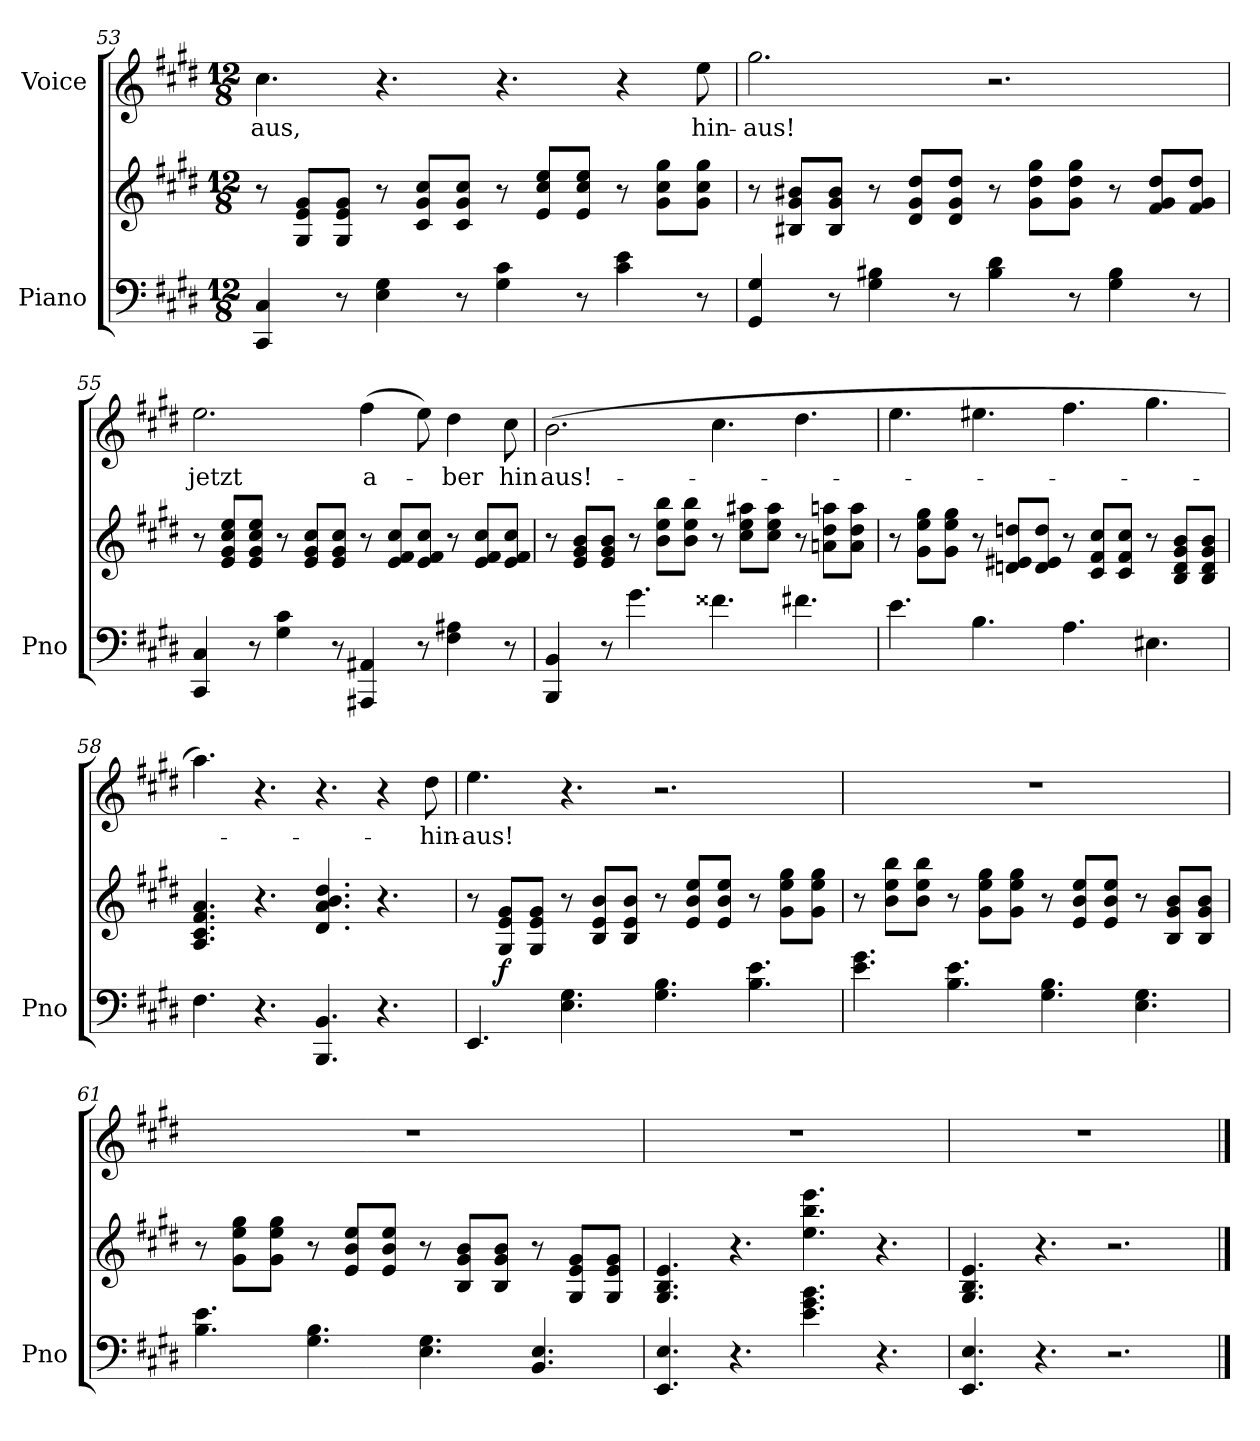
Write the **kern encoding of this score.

**kern	**kern	**dynam	**kern	**text
*part2	*part2	*part2	*part1	*part1
*staff3	*staff2	*staff2/3	*staff1	*staff1
*I"Piano	*	*	*I"Voice	*
*I'Pno	*	*	*	*
*clefF4	*clefG2	*	*clefG2	*
*k[f#c#g#d#]	*k[f#c#g#d#]	*	*k[f#c#g#d#]	*
*M12/8	*M12/8	*	*M12/8	*
=53	=53	=53	=53	=53
4CC#/ 4C#/	8r	.	4.cc#\	-aus,
.	8G#/ 8e/ 8g#/L	.	.	.
8r	8G#/ 8e/ 8g#/J	.	.	.
4E\ 4G#\	8r	.	4.r	.
.	8c#/ 8g#/ 8cc#/L	.	.	.
8r	8c#/ 8g#/ 8cc#/J	.	.	.
4G#\ 4c#\	8r	.	4.r	.
.	8e/ 8cc#/ 8ee/L	.	.	.
8r	8e/ 8cc#/ 8ee/J	.	.	.
4c#\ 4e\	8r	.	4r	.
.	8g#\ 8cc#\ 8gg#\L	.	.	.
8r	8g#\ 8cc#\ 8gg#\J	.	8ee\	hin-
=54	=54	=54	=54	=54
4GG#/ 4G#/	8r	.	2.gg#\	-aus!
.	8B#X/ 8g#/ 8b#X/L	.	.	.
8r	8B#/ 8g#/ 8b#/J	.	.	.
4G#\ 4B#X\	8r	.	.	.
.	8d#/ 8g#/ 8dd#/L	.	.	.
8r	8d#/ 8g#/ 8dd#/J	.	.	.
4B#\ 4d#\	8r	.	2.r	.
.	8g#\ 8dd#\ 8gg#\L	.	.	.
8r	8g#\ 8dd#\ 8gg#\J	.	.	.
4G#\ 4B#\	8r	.	.	.
.	8f#/ 8g#/ 8dd#/L	.	.	.
8r	8f#/ 8g#/ 8dd#/J	.	.	.
=55	=55	=55	=55	=55
4CC#/ 4C#/	8r	.	2.ee\	jetzt
.	8e/ 8g#/ 8cc#/ 8ee/L	.	.	.
8r	8e/ 8g#/ 8cc#/ 8ee/J	.	.	.
4G#\ 4c#\	8r	.	.	.
.	8e/ 8g#/ 8cc#/L	.	.	.
8r	8e/ 8g#/ 8cc#/J	.	.	.
4AAA#X/ 4AA#X/	8r	.	(4ff#\	a-
.	8e/ 8f#/ 8cc#/L	.	.	.
8r	8e/ 8f#/ 8cc#/J	.	8ee\)	.
4F#\ 4A#X\	8r	.	4dd#\	-ber
.	8e/ 8f#/ 8cc#/L	.	.	.
8r	8e/ 8f#/ 8cc#/J	.	8cc#\	hin
=56	=56	=56	=56	=56
4BBB/ 4BB/	8r	.	(2.b\	-aus!-
.	8e/ 8g#/ 8b/L	.	.	.
8r	8e/ 8g#/ 8b/J	.	.	.
4.g#\	8r	.	.	.
.	8b\ 8ee\ 8bb\L	.	.	.
.	8b\ 8ee\ 8bb\J	.	.	.
4.f##X\	8r	.	4.cc#\	.
.	8cc#\ 8ee\ 8aa#X\L	.	.	.
.	8cc#\ 8ee\ 8aa#\J	.	.	.
4.f#X\	8r	.	4.dd#\	.
.	8an\ 8dd#\ 8aan\L	.	.	.
.	8a\ 8dd#\ 8aa\J	.	.	.
=57	=57	=57	=57	=57
4.e\	8r	.	4.ee\	.
.	8g#\ 8ee\ 8gg#\L	.	.	.
.	8g#\ 8ee\ 8gg#\J	.	.	.
4.B\	8r	.	4.ee#X\	.
.	8dn/ 8e#X/ 8ddn/L	.	.	.
.	8d/ 8e#/ 8dd/J	.	.	.
4.A\	8r	.	4.ff#\	.
.	8c#/ 8f#/ 8cc#/L	.	.	.
.	8c#/ 8f#/ 8cc#/J	.	.	.
4.E#X\	8r	.	4.gg#\	.
.	8B/ 8d/ 8g#/ 8b/L	.	.	.
.	8B/ 8d/ 8g#/ 8b/J	.	.	.
=58	=58	=58	=58	=58
4.F#\	4.A/ 4.c#/ 4.f#/ 4.a/	.	4.aa\)	.
4.r	4.r	.	4.r	.
4.BBB/ 4.BB/	4.d#/ 4.a/ 4.b/ 4.dd#/	.	4.r	.
4.r	4.r	.	4r	.
.	.	.	8dd#\	hin-
=59	=59	=59	=59	=59
4.EE/	8r	.	4.ee\	-aus!
!	!	!LO:DY:b	!	!
.	8G#/ 8e/ 8g#/L	f	.	.
.	8G#/ 8e/ 8g#/J	.	.	.
4.E\ 4.G#\	8r	.	4.r	.
.	8B/ 8e/ 8b/L	.	.	.
.	8B/ 8e/ 8b/J	.	.	.
4.G#\ 4.B\	8r	.	2.r	.
.	8e/ 8b/ 8ee/L	.	.	.
.	8e/ 8b/ 8ee/J	.	.	.
4.B\ 4.e\	8r	.	.	.
.	8g#\ 8ee\ 8gg#\L	.	.	.
.	8g#\ 8ee\ 8gg#\J	.	.	.
=60	=60	=60	=60	=60
4.e\ 4.g#\	8r	.	1.r	.
.	8b\ 8ee\ 8bb\L	.	.	.
.	8b\ 8ee\ 8bb\J	.	.	.
4.B\ 4.e\	8r	.	.	.
.	8g#\ 8ee\ 8gg#\L	.	.	.
.	8g#\ 8ee\ 8gg#\J	.	.	.
4.G#\ 4.B\	8r	.	.	.
.	8e/ 8b/ 8ee/L	.	.	.
.	8e/ 8b/ 8ee/J	.	.	.
4.E\ 4.G#\	8r	.	.	.
.	8B/ 8g#/ 8b/L	.	.	.
.	8B/ 8g#/ 8b/J	.	.	.
=61	=61	=61	=61	=61
4.B\ 4.e\	8r	.	1.r	.
.	8g#\ 8ee\ 8gg#\L	.	.	.
.	8g#\ 8ee\ 8gg#\J	.	.	.
4.G#\ 4.B\	8r	.	.	.
.	8e/ 8b/ 8ee/L	.	.	.
.	8e/ 8b/ 8ee/J	.	.	.
4.E\ 4.G#\	8r	.	.	.
.	8B/ 8g#/ 8b/L	.	.	.
.	8B/ 8g#/ 8b/J	.	.	.
4.BB/ 4.E/	8r	.	.	.
.	8G#/ 8e/ 8g#/L	.	.	.
.	8G#/ 8e/ 8g#/J	.	.	.
=62	=62	=62	=62	=62
4.EE/ 4.E/	4.G#/ 4.B/ 4.e/	.	1.r	.
4.r	4.r	.	.	.
4.e\ 4.g#\ 4.b\	4.ee\ 4.bb\ 4.eee\	.	.	.
4.r	4.r	.	.	.
=63	=63	=63	=63	=63
4.EE/ 4.E/	4.G#/ 4.B/ 4.e/	.	1.r	.
4.r	4.r	.	.	.
2.r	2.r	.	.	.
==	==	==	==	==
*-	*-	*-	*-	*-
